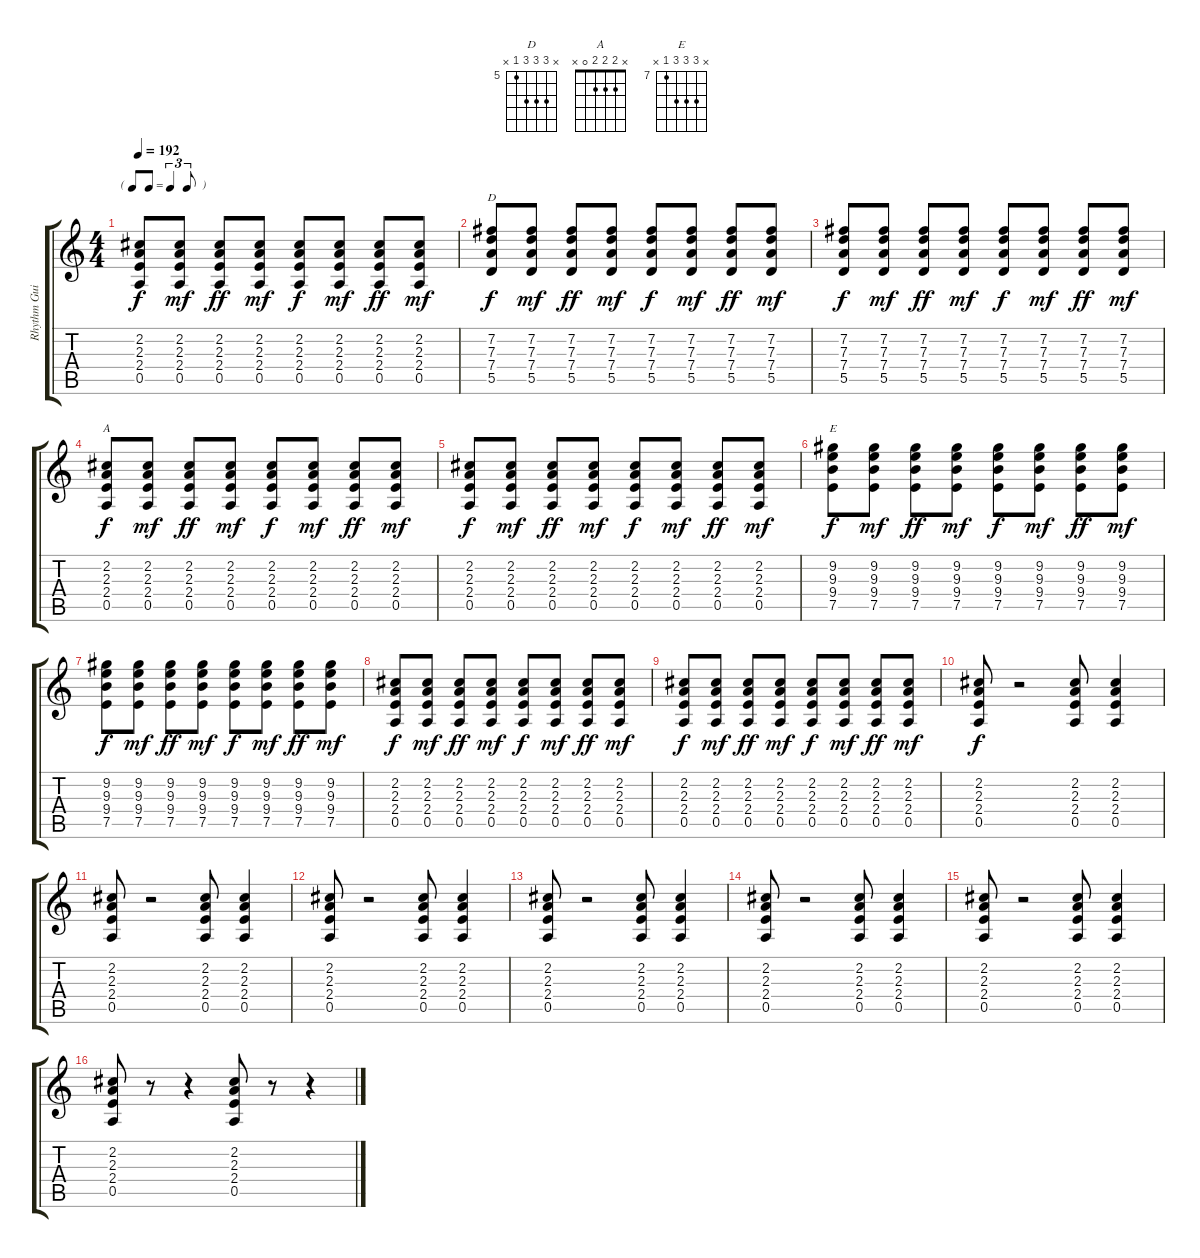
\track ("Rhythm Guitar" "Rhythm Gui") {instrument acousticguitarsteel}
\staff {score tabs}
\tuning (E4 B3 G3 D3 A2 E2) {hide}
\chord ("D" x 7 7 7 5 x) {firstfret 5}
\chord ("A" x 2 2 2 0 x)
\chord ("E" x 9 9 9 7 x) {firstfret 7}
\ts (4 4)
\tf triplet8th
\tempo 192
\clef g2
\ks c
(2.2 2.3 2.4 0.5).8{dy f} (2.2 2.3 2.4 0.5).8{dy mf} (2.2 2.3 2.4 0.5).8{dy ff} (2.2 2.3 2.4 0.5).8{dy mf} (2.2 2.3 2.4 0.5).8{dy f} (2.2 2.3 2.4 0.5).8{dy mf} (2.2 2.3 2.4 0.5).8{dy ff} (2.2 2.3 2.4 0.5).8{dy mf} |
(7.2 7.3 7.4 5.5).8{ch "D" dy f} (7.2 7.3 7.4 5.5).8{dy mf} (7.2 7.3 7.4 5.5).8{dy ff} (7.2 7.3 7.4 5.5).8{dy mf} (7.2 7.3 7.4 5.5).8{dy f} (7.2 7.3 7.4 5.5).8{dy mf} (7.2 7.3 7.4 5.5).8{dy ff} (7.2 7.3 7.4 5.5).8{dy mf} |
(7.2 7.3 7.4 5.5).8{dy f} (7.2 7.3 7.4 5.5).8{dy mf} (7.2 7.3 7.4 5.5).8{dy ff} (7.2 7.3 7.4 5.5).8{dy mf} (7.2 7.3 7.4 5.5).8{dy f} (7.2 7.3 7.4 5.5).8{dy mf} (7.2 7.3 7.4 5.5).8{dy ff} (7.2 7.3 7.4 5.5).8{dy mf} |
(2.2 2.3 2.4 0.5).8{ch "A" dy f} (2.2 2.3 2.4 0.5).8{dy mf} (2.2 2.3 2.4 0.5).8{dy ff} (2.2 2.3 2.4 0.5).8{dy mf} (2.2 2.3 2.4 0.5).8{dy f} (2.2 2.3 2.4 0.5).8{dy mf} (2.2 2.3 2.4 0.5).8{dy ff} (2.2 2.3 2.4 0.5).8{dy mf} |
(2.2 2.3 2.4 0.5).8{dy f} (2.2 2.3 2.4 0.5).8{dy mf} (2.2 2.3 2.4 0.5).8{dy ff} (2.2 2.3 2.4 0.5).8{dy mf} (2.2 2.3 2.4 0.5).8{dy f} (2.2 2.3 2.4 0.5).8{dy mf} (2.2 2.3 2.4 0.5).8{dy ff} (2.2 2.3 2.4 0.5).8{dy mf} |
(9.2 9.3 9.4 7.5).8{ch "E" dy f} (9.2 9.3 9.4 7.5).8{dy mf} (9.2 9.3 9.4 7.5).8{dy ff} (9.2 9.3 9.4 7.5).8{dy mf} (9.2 9.3 9.4 7.5).8{dy f} (9.2 9.3 9.4 7.5).8{dy mf} (9.2 9.3 9.4 7.5).8{dy ff} (9.2 9.3 9.4 7.5).8{dy mf} |
(9.2 9.3 9.4 7.5).8{dy f} (9.2 9.3 9.4 7.5).8{dy mf} (9.2 9.3 9.4 7.5).8{dy ff} (9.2 9.3 9.4 7.5).8{dy mf} (9.2 9.3 9.4 7.5).8{dy f} (9.2 9.3 9.4 7.5).8{dy mf} (9.2 9.3 9.4 7.5).8{dy ff} (9.2 9.3 9.4 7.5).8{dy mf} |
(2.2 2.3 2.4 0.5).8{dy f} (2.2 2.3 2.4 0.5).8{dy mf} (2.2 2.3 2.4 0.5).8{dy ff} (2.2 2.3 2.4 0.5).8{dy mf} (2.2 2.3 2.4 0.5).8{dy f} (2.2 2.3 2.4 0.5).8{dy mf} (2.2 2.3 2.4 0.5).8{dy ff} (2.2 2.3 2.4 0.5).8{dy mf} |
(2.2 2.3 2.4 0.5).8{dy f} (2.2 2.3 2.4 0.5).8{dy mf} (2.2 2.3 2.4 0.5).8{dy ff} (2.2 2.3 2.4 0.5).8{dy mf} (2.2 2.3 2.4 0.5).8{dy f} (2.2 2.3 2.4 0.5).8{dy mf} (2.2 2.3 2.4 0.5).8{dy ff} (2.2 2.3 2.4 0.5).8{dy mf} |
(2.2 2.3 2.4 0.5).8{dy f} r.2 (2.2 2.3 2.4 0.5).8 (2.2 2.3 2.4 0.5).4 |
(2.2 2.3 2.4 0.5).8 r.2 (2.2 2.3 2.4 0.5).8 (2.2 2.3 2.4 0.5).4 |
(2.2 2.3 2.4 0.5).8 r.2 (2.2 2.3 2.4 0.5).8 (2.2 2.3 2.4 0.5).4 |
(2.2 2.3 2.4 0.5).8 r.2 (2.2 2.3 2.4 0.5).8 (2.2 2.3 2.4 0.5).4 |
(2.2 2.3 2.4 0.5).8 r.2 (2.2 2.3 2.4 0.5).8 (2.2 2.3 2.4 0.5).4 |
(2.2 2.3 2.4 0.5).8 r.2 (2.2 2.3 2.4 0.5).8 (2.2 2.3 2.4 0.5).4 |
(2.2 2.3 2.4 0.5).8 r.8 r.4 (2.2 2.3 2.4 0.5).8 r.8 r.4
